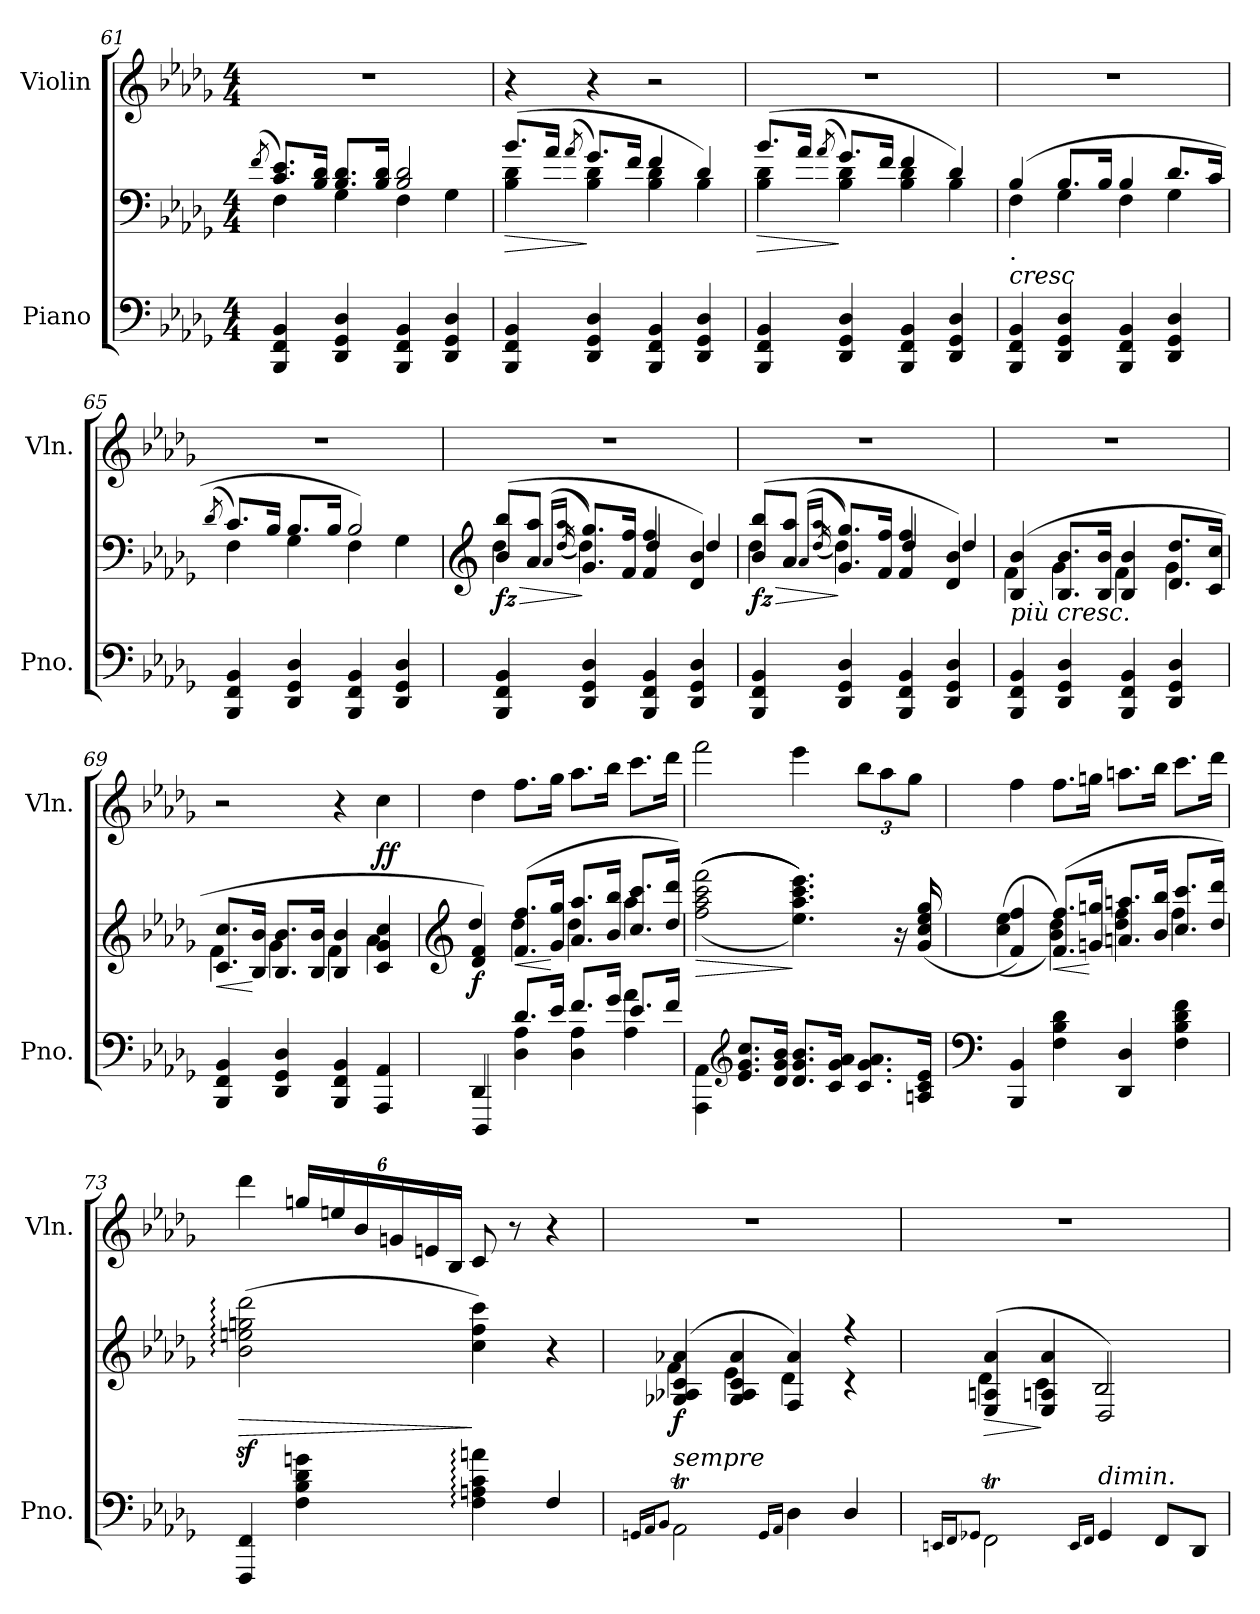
**kern	**kern	**dynam	**kern	**dynam
*part2	*part2	*part2	*part1	*part1
*staff3	*staff2	*staff2/3	*staff1	*staff1
*I"Piano	*	*	*I"Violin	*
*I'Pno.	*	*	*I'Vln.	*
*clefF4	*clefF4	*	*clefG2	*
*k[b-e-a-d-g-]	*k[b-e-a-d-g-]	*	*k[b-e-a-d-g-]	*
*M4/4	*M4/4	*	*M4/4	*
=61	=61	=61	=61	=61
.	(8qf/	.	.	.
*	*^	*	*	*
4BBB-/ 4FF/ 4BB-/	8.c/ 8.e-/L)	4F\	.	1r	.
.	16B-/ 16d-/Jk	.	.	.	.
4DD-/ 4GG-/ 4D-/	8.B-/ 8.d-/L	4G-\	.	.	.
.	16B-/ 16d-/Jk	.	.	.	.
4BBB-/ 4FF/ 4BB-/	2B-/ 2d-/	4F\	.	.	.
4DD-/ 4GG-/ 4D-/	.	4G-\	.	.	.
=62	=62	=62	=62	=62	=62
!	!	!	!LO:HP:b	!	!
4BBB-/ 4FF/ 4BB-/	(8.b-/L	4B-\ 4d-\	>	4r	.
.	16a-/Jk	.	.	.	.
.	(8qa-/	.	.	.	.
4DD-/ 4GG-/ 4D-/	8.g-/L)	4B-\ 4d-\	]	4r	.
.	16f/Jk	.	.	.	.
4BBB-/ 4FF/ 4BB-/	4f/	4B-\ 4d-\	.	2r	.
4DD-/ 4GG-/ 4D-/	4d-/)	4B-\	.	.	.
!!LO:LB:g=z
=63	=63	=63	=63	=63	=63
!	!	!	!LO:HP:b	!	!
4BBB-/ 4FF/ 4BB-/	(8.b-/L	4B-\ 4d-\	>	1r	.
.	16a-/Jk	.	.	.	.
.	(8qa-/	.	.	.	.
4DD-/ 4GG-/ 4D-/	8.g-/L)	4B-\ 4d-\	]	.	.
.	16f/Jk	.	.	.	.
4BBB-/ 4FF/ 4BB-/	4f/	4B-\ 4d-\	.	.	.
4DD-/ 4GG-/ 4D-/	4d-/)	4B-\	.	.	.
=64	=64	=64	=64	=64	=64
!LO:TX:a:i:t=cresc	!	!	!	!	!
!LO:TX:a:t=.	!	!	!	!	!
4BBB-/ 4FF/ 4BB-/	(4B-/	4F\	.	1r	.
4DD-/ 4GG-/ 4D-/	8.B-/L	4G-\	.	.	.
.	16B-/Jk	.	.	.	.
4BBB-/ 4FF/ 4BB-/	4B-/	4F\	.	.	.
4DD-/ 4GG-/ 4D-/	8.d-/L	4G-\	.	.	.
.	16c/Jk	.	.	.	.
=65	=65	=65	=65	=65	=65
.	(8qd-/	.	.	.	.
4BBB-/ 4FF/ 4BB-/	8.c/L)	4F\	.	1r	.
.	16B-/Jk	.	.	.	.
4DD-/ 4GG-/ 4D-/	8.B-/L	4G-\	.	.	.
.	16B-/Jk	.	.	.	.
4BBB-/ 4FF/ 4BB-/	2B-/)	4F\	.	.	.
4DD-/ 4GG-/ 4D-/	.	4G-\	.	.	.
=66	=66	=66	=66	=66	=66
*	*clefG2	*	*	*	*
!	!	!	!LO:HP:b	!	!
!	!	!	!LO:DY:n=1:b	!	!
4BBB-/ 4FF/ 4BB-/	(8b-/ 8bb-/L	4dd-\	> fz	1r	.
.	8a-/ 8aa-/J	.	.	.	.
.	(16qa-/LL	.	.	.	.
.	(16qaa-/JJ	(16qdd-/	.	.	.
4DD-/ 4GG-/ 4D-/	8.g-/ 8.gg-/L))	4dd-\)	]	.	.
.	16f/ 16ff/Jk	.	.	.	.
4BBB-/ 4FF/ 4BB-/	4f/ 4ff/	4dd-/	.	.	.
4DD-/ 4GG-/ 4D-/	4d-/ 4b-/)	4dd-/	.	.	.
!!LO:PB:g=z
=67	=67	=67	=67	=67	=67
!	!	!	!LO:HP:b	!	!
!	!	!	!LO:DY:n=1:b	!	!
4BBB-/ 4FF/ 4BB-/	(8b-/ 8bb-/L	4dd-\	> fz	1r	.
.	8a-/ 8aa-/J	.	.	.	.
.	(16qa-/LL	.	.	.	.
.	(16qaa-/JJ	(16qdd-/	.	.	.
4DD-/ 4GG-/ 4D-/	8.g-/ 8.gg-/L))	4dd-\)	]	.	.
.	16f/ 16ff/Jk	.	.	.	.
4BBB-/ 4FF/ 4BB-/	4f/ 4ff/	4dd-/	.	.	.
4DD-/ 4GG-/ 4D-/	4d-/ 4b-/)	4dd-/	.	.	.
=68	=68	=68	=68	=68	=68
!LO:TX:a:i:t=più cresc.	!	!	!	!	!
4BBB-/ 4FF/ 4BB-/	(4B-/ 4b-/	4f\	.	1r	.
4DD-/ 4GG-/ 4D-/	8.B-/ 8.b-/L	4g-\	.	.	.
.	16B-/ 16b-/Jk	.	.	.	.
4BBB-/ 4FF/ 4BB-/	4B-/ 4b-/	4f\	.	.	.
4DD-/ 4GG-/ 4D-/	8.d-/ 8.dd-/L	4g-\	.	.	.
.	16c/ 16cc/Jk	.	.	.	.
=69	=69	=69	=69	=69	=69
!	!	!	!LO:HP:b	!	!
4BBB-/ 4FF/ 4BB-/	8.c/ 8.cc/L	4f\	<	2r	.
.	16B-/ 16b-/Jk	.	[	.	.
4DD-/ 4GG-/ 4D-/	8.B-/ 8.b-/L	4g-\	.	.	.
.	16B-/ 16b-/Jk	.	.	.	.
4BBB-/ 4FF/ 4BB-/	4B-/ 4b-/	4f\	.	4r	.
!	!	!	!	!	!LO:DY:b
4AAA-/ 4AA-/	4c/ 4g-/ 4cc/	4a-\	.	4cc\	ff
!!LO:LB:g=z
=70	=70	=70	=70	=70	=70
*	*clefG2	*	*	*	*
*^	*	*	*	*	*
!	!	!	!	!LO:DY:b	!	!
4DD-/	4DDD-/	4d-/ 4f/)	4dd-/	f	4dd-\	.
!	!	!	!	!LO:HP:b	!	!
8.d-/L	4D-\ 4A-\	(8.f/ 8.ff/L	4dd-\	<	8.ff\L	.
16e-/Jk	.	16g-/ 16gg-/Jk	.	[	16gg-\Jk	.
8.f/L	4D-\ 4A-\	8.a-/ 8.aa-/L	4dd-\	.	8.aa-\L	.
16g-/Jk	.	16b-/ 16bb-/Jk	.	.	16bb-\Jk	.
8.e-/L	4A-\ 4a-\	8.cc/ 8.ccc/L	4aa-\	.	8.ccc\L	.
16f/Jk	.	16dd-/ 16ddd-/Jk)	.	.	16ddd-\Jk	.
*v	*v	*	*	*	*	*
*	*v	*v	*	*	*
=71	=71	=71	=71	=71
!	!	!LO:HP:b	!	!
4AAA-\ 4AA-\	((((2ff\ 2aa-\ 2ccc\ 2fff\	>	2fff\	.
*clefG2	*	*	*	*
8.e-/ 8.g-/ 8.cc/L	.	.	.	.
16d-/ 16g-/ 16b-/Jk	.	.	.	.
8.d-/ 8.g-/ 8.b-/L	4.ee-\ 4.aa-\ 4.ccc\ 4.eee-\))))	]	4eee-\	.
16c/ 16g-/ 16a-/Jk	.	.	.	.
*	*	*	*Xbrackettup	*
8.c/ 8.g-/ 8.a-/L	.	.	12bb-\L	.
.	.	.	12aa-\	.
.	16r	.	.	.
.	.	.	12gg-\J	.
16An/ 16c/ 16e-/Jk	(16g-/ 16cc/ 16ee-/ 16gg-/	.	.	.
=72	=72	=72	=72	=72
*clefF4	*	*	*	*
*	*^	*	*	*
4BBB-/ 4BB-/	4f/ 4ff/)	((4cc\ 4ee-\	.	4ff\	.
!	!	!	!LO:HP:b	!	!
4F\ 4B-\ 4d-\	(8.f/ 8.ff/L	4b-\ 4dd-\))	<	8.ff\L	.
.	16gn/ 16ggn/Jk	.	[	16ggn\Jk	.
4DD-/ 4D-/	8.an/ 8.aan/L	4dd-\ 4ff\	.	8.aan\L	.
.	16b-/ 16bb-/Jk	.	.	16bb-\Jk	.
4F\ 4B-\ 4d-\ 4f\	8.cc/ 8.ccc/L	4ff\	.	8.ccc\L	.
.	16dd-/ 16ddd-/Jk)	.	.	16ddd-\Jk	.
*	*v	*v	*	*	*
!!LO:LB:g=z
=73	=73	=73	=73	=73
!	!	!LO:HP:b	!	!
4FFF/ 4FF/	(2b-\z<: 2een\z<: 2ggn\z<: 2ddd-\z<:	>	4ddd-\	.
4F\ 4B-\ 4d-\ 4gn\	.	.	24ggn/LL	.
.	.	.	24een/	.
.	.	.	24b-/	.
.	.	.	24gn/	.
.	.	.	24en/	.
.	.	.	24B-/JJ	.
4F\: 4An\: 4c\: 4an\:	4cc\ 4ff\ 4ccc\)	]	8c/	.
.	.	.	8r	.
4F/	4r	.	4r	.
=74	=74	=74	=74	=74
16qGGn/LL	.	.	.	.
16qAA-/J	.	.	.	.
8qBB-/J	.	.	.	.
*	*clefF4	*	*	*
*	*^	*	*	*
!LO:TX:a:i:t=sempre	!	!	!	!	!
!	!	!	!LO:DY:b	!	!
2AA-T\	(4G-X/ 4A-X/ 4c/ 4a-X/	4f\	f	1r	.
.	4G-/ 4A-/ 4c/ 4a-/	4e-\	.	.	.
16qGG/LL	.	.	.	.	.
16qAA-/JJ	.	.	.	.	.
4D-\	4F/ 4a-/)	4d-\	.	.	.
4D-/	4r	4r	.	.	.
=75	=75	=75	=75	=75	=75
16qEEn/LL	.	.	.	.	.
16qFF/J	.	.	.	.	.
8qGG-X/J	.	.	.	.	.
!	!	!	!LO:HP:b	!	!
2FFt\	(4E-/ 4An/ 4a-/	4d-\	>	1r	.
.	4E-/ 4An/ 4a-/	4c\	]	.	.
16qEE/LL	.	.	.	.	.
16qFF/JJ	.	.	.	.	.
!LO:TX:a:i:t=dimin.	!	!	!	!	!
4GG-/	2D-/)	2B-/	.	.	.
8FF/L	.	.	.	.	.
8DD-/J	.	.	.	.	.
*	*v	*v	*	*	*
=	=	=	=	=
*-	*-	*-	*-	*-
